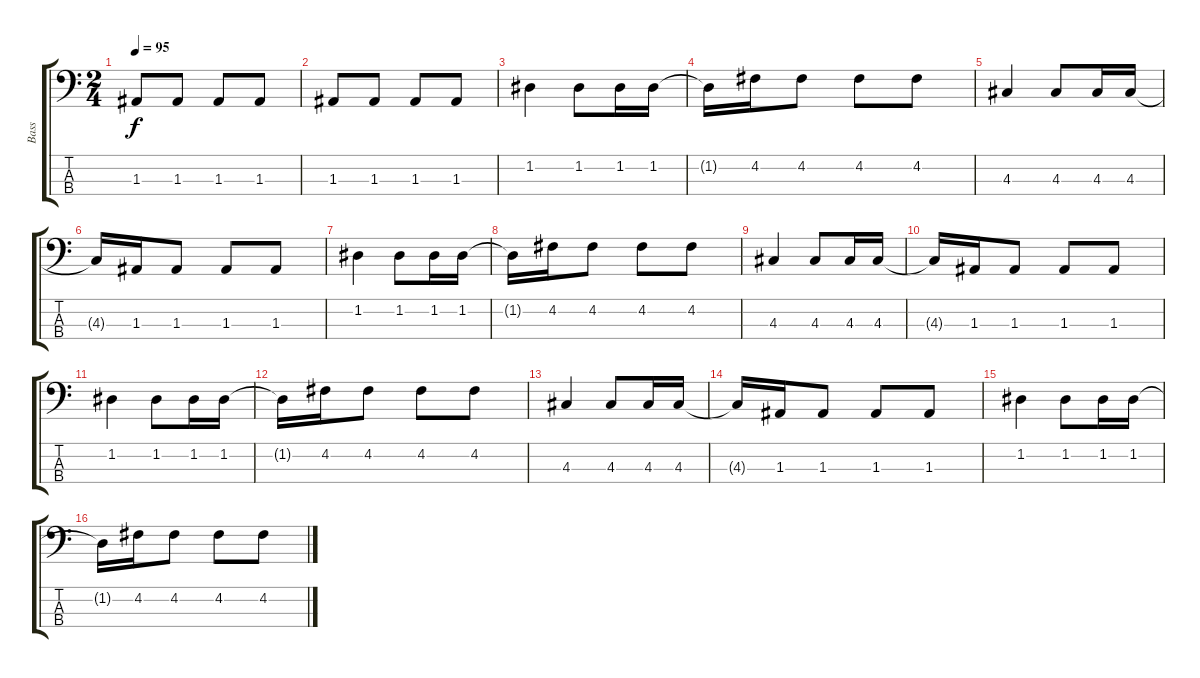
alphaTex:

\track ("Bass" "Bass") {instrument electricbassfinger}
\staff {score tabs}
\tuning (G2 D2 A1 E1) {hide}
\ts (2 4)
\tempo 95
\clef f4
\ks c
1.3.8{dy f} 1.3.8 1.3.8 1.3.8 |
1.3.8 1.3.8 1.3.8 1.3.8 |
1.2.4 1.2.8 1.2.16 1.2.16 |
1.2{t}.16 4.2.16 4.2.8 4.2.8 4.2.8 |
4.3.4 4.3.8 4.3.16 4.3.16 |
4.3{t}.16 1.3.16 1.3.8 1.3.8 1.3.8 |
1.2.4 1.2.8 1.2.16 1.2.16 |
1.2{t}.16 4.2.16 4.2.8 4.2.8 4.2.8 |
4.3.4 4.3.8 4.3.16 4.3.16 |
4.3{t}.16 1.3.16 1.3.8 1.3.8 1.3.8 |
1.2.4 1.2.8 1.2.16 1.2.16 |
1.2{t}.16 4.2.16 4.2.8 4.2.8 4.2.8 |
4.3.4 4.3.8 4.3.16 4.3.16 |
4.3{t}.16 1.3.16 1.3.8 1.3.8 1.3.8 |
1.2.4 1.2.8 1.2.16 1.2.16 |
1.2{t}.16 4.2.16 4.2.8 4.2.8 4.2.8
